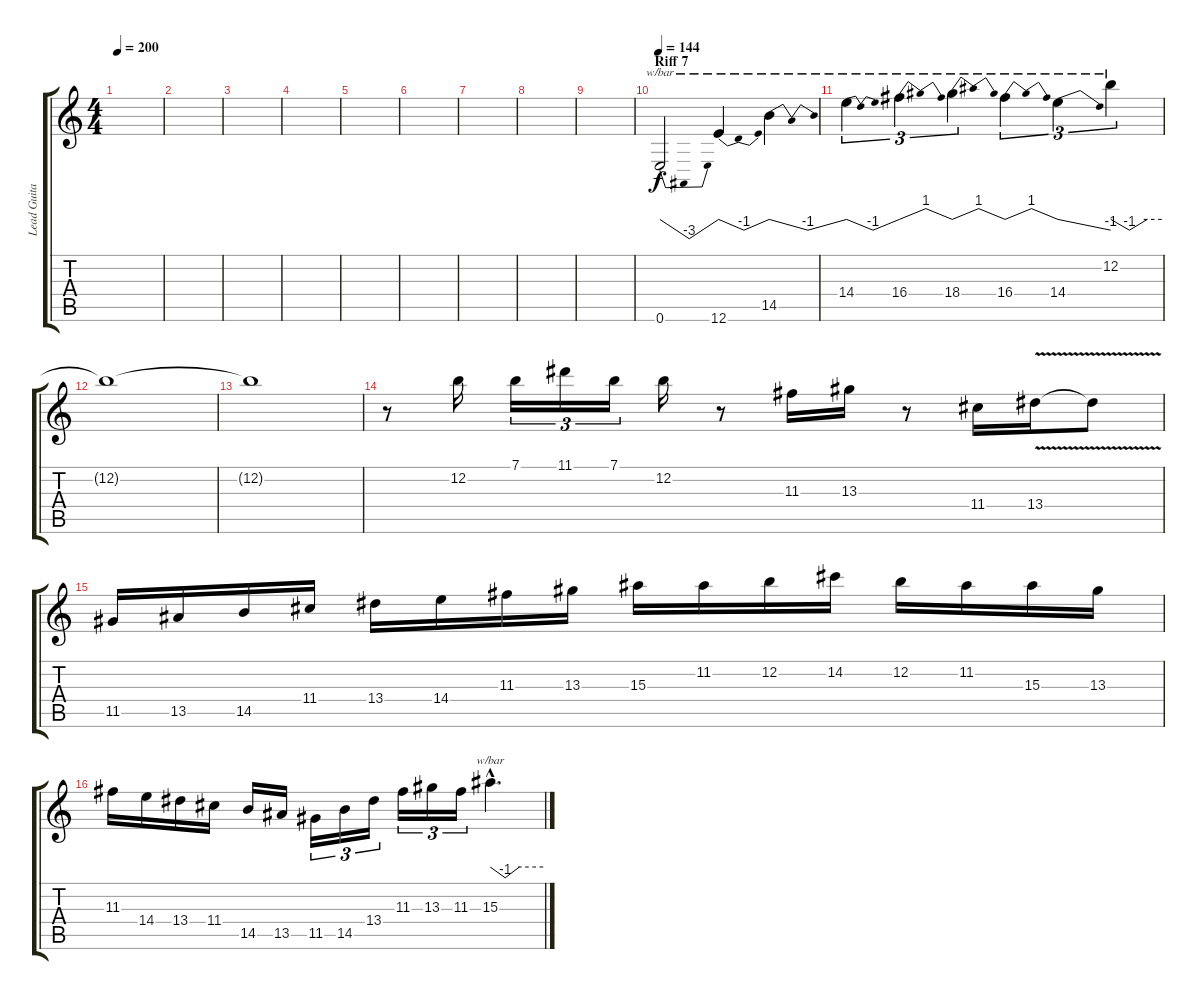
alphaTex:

\track ("Lead Guitar" "Lead Guita") {instrument distortionguitar}
\staff {score tabs}
\tuning (E4 B3 G3 D3 A2 E2) {hide}
\ts (4 4)
\tempo 200
\clef g2
\ks c
|
|
|
|
|
|
|
|
|
\section ("" "Riff 7")
\tempo 144
0.6.2{tbe (dip default 0 0 30 -12 60 0)} 12.6.4{tbe (dip default 0 0 30 -4 60 0)} 14.5.4{tbe (dip default 0 0 30 -4 60 0)} |
14.4.4{tu (3 2) tbe (dip default 0 0 30 -4 60 0)} 16.4.4{tu (3 2) tbe (dip default 0 0 30 4 60 0)} 18.4.4{tu (3 2) tbe (dip default 0 0 30 4 60 0)} 16.4.4{tu (3 2) tbe (dip default 0 0 30 4 60 0)} 14.4.4{tu (3 2) tbe (dive default 0 0 60 -4)} 12.2.4{tu (3 2) tbe (custom default 0 0 22 -4 43 0 60 0)} |
12.2{t}.1 |
12.2{t}.1 |
r.8 12.2.16 7.1.16{tu (3 2)} 11.1.16{tu (3 2)} 7.1.16{tu (3 2)} 12.2.16 r.8 11.3.16 13.3.16 r.8 11.4.16 13.4{v}.16 13.4{t}.8 |
11.5.16 13.5.16 14.5.16 11.4.16 13.4.16 14.4.16 11.3.16 13.3.16 15.3.16 11.2.16 12.2.16 14.2.16 12.2.16 11.2.16 15.3.16 13.3.16 |
11.3.16 14.4.16 13.4.16 11.4.16 14.5.16 13.5.16 11.5.16{tu (3 2)} 14.5.16{tu (3 2)} 13.4.16{tu (3 2)} 11.3.16{tu (3 2)} 13.3.16{tu (3 2)} 11.3.16{tu (3 2)} 15.3{hac}.4{d tbe (custom default 0 0 17 -4 33 0 60 0)}
